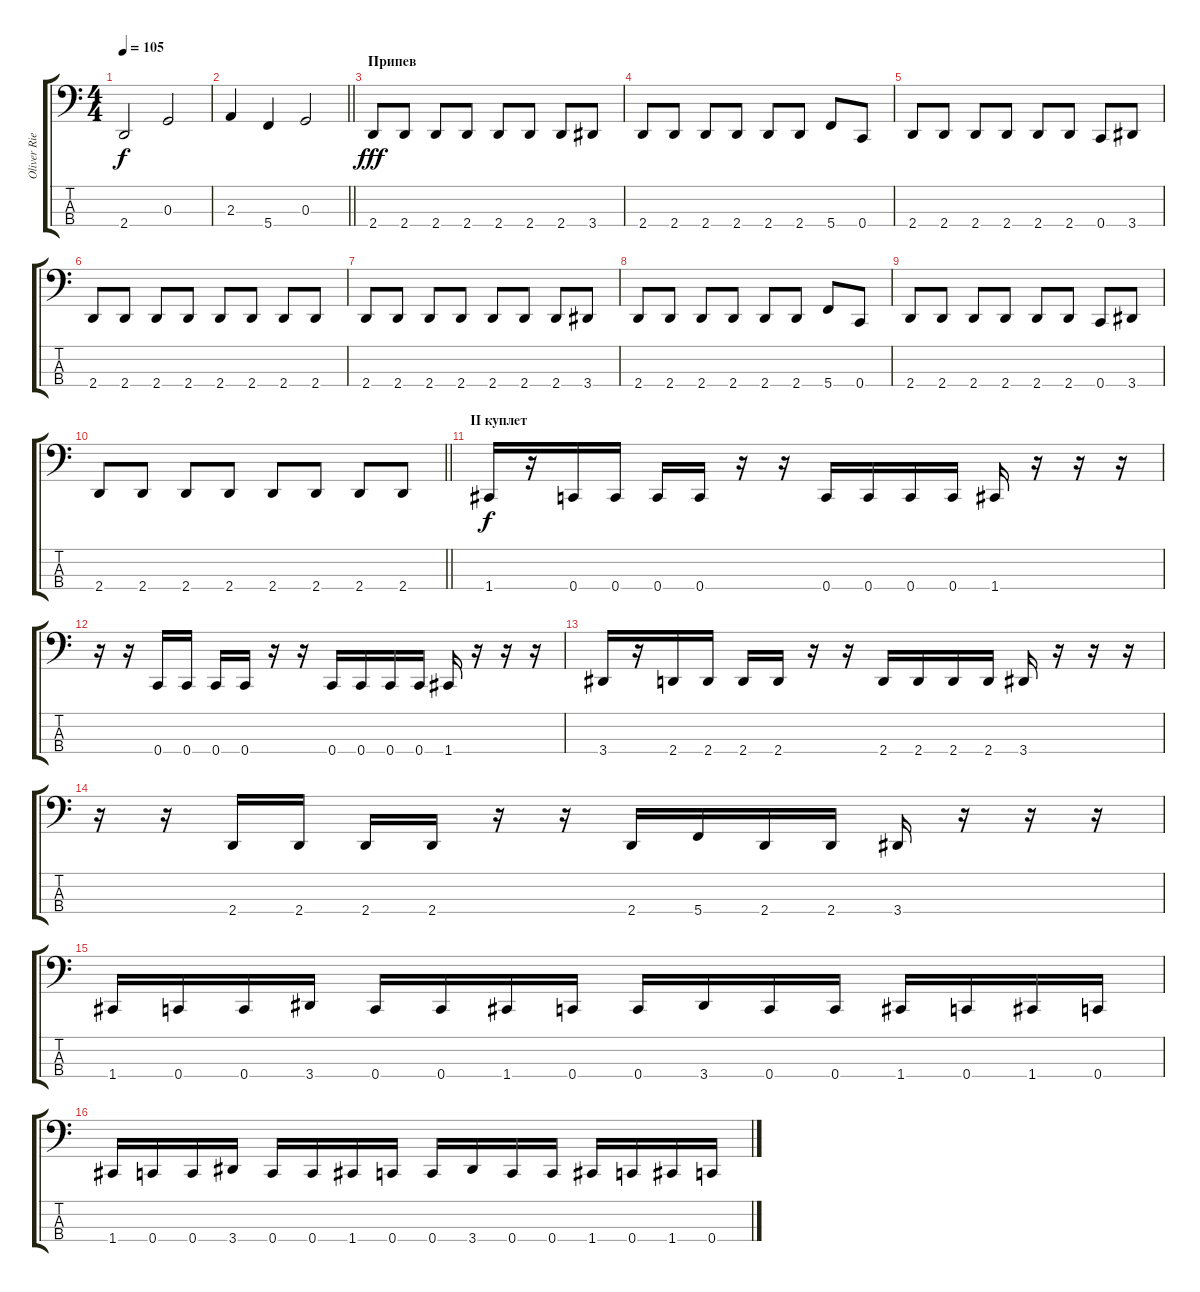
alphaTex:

\track ("Oliver Riedel" "Oliver Rie") {instrument electricbassfinger}
\staff {score tabs}
\tuning (E2 C2 G1 C1) {hide}
\ts (4 4)
\tempo 105
\clef f4
\ks c
2.4.2{dy f} 0.3.2 |
\barLineRight lightlight
2.3.4 5.4.4 0.3.2 |
\section ("" "Припев")
2.4.8{dy fff} 2.4.8 2.4.8 2.4.8 2.4.8 2.4.8 2.4.8 3.4.8 |
2.4.8 2.4.8 2.4.8 2.4.8 2.4.8 2.4.8 5.4.8 0.4.8 |
2.4.8 2.4.8 2.4.8 2.4.8 2.4.8 2.4.8 0.4.8 3.4.8 |
2.4.8 2.4.8 2.4.8 2.4.8 2.4.8 2.4.8 2.4.8 2.4.8 |
2.4.8 2.4.8 2.4.8 2.4.8 2.4.8 2.4.8 2.4.8 3.4.8 |
2.4.8 2.4.8 2.4.8 2.4.8 2.4.8 2.4.8 5.4.8 0.4.8 |
2.4.8 2.4.8 2.4.8 2.4.8 2.4.8 2.4.8 0.4.8 3.4.8 |
\barLineRight lightlight
2.4.8 2.4.8 2.4.8 2.4.8 2.4.8 2.4.8 2.4.8 2.4.8 |
\section ("" "II куплет")
1.4.16{dy f} r.16 0.4.16 0.4.16 0.4.16 0.4.16 r.16 r.16 0.4.16 0.4.16 0.4.16 0.4.16 1.4.16 r.16 r.16 r.16 |
r.16 r.16 0.4.16 0.4.16 0.4.16 0.4.16 r.16 r.16 0.4.16 0.4.16 0.4.16 0.4.16 1.4.16 r.16 r.16 r.16 |
3.4.16 r.16 2.4.16 2.4.16 2.4.16 2.4.16 r.16 r.16 2.4.16 2.4.16 2.4.16 2.4.16 3.4.16 r.16 r.16 r.16 |
r.16 r.16 2.4.16 2.4.16 2.4.16 2.4.16 r.16 r.16 2.4.16 5.4.16 2.4.16 2.4.16 3.4.16 r.16 r.16 r.16 |
1.4.16 0.4.16 0.4.16 3.4.16 0.4.16 0.4.16 1.4.16 0.4.16 0.4.16 3.4.16 0.4.16 0.4.16 1.4.16 0.4.16 1.4.16 0.4.16 |
1.4.16 0.4.16 0.4.16 3.4.16 0.4.16 0.4.16 1.4.16 0.4.16 0.4.16 3.4.16 0.4.16 0.4.16 1.4.16 0.4.16 1.4.16 0.4.16
